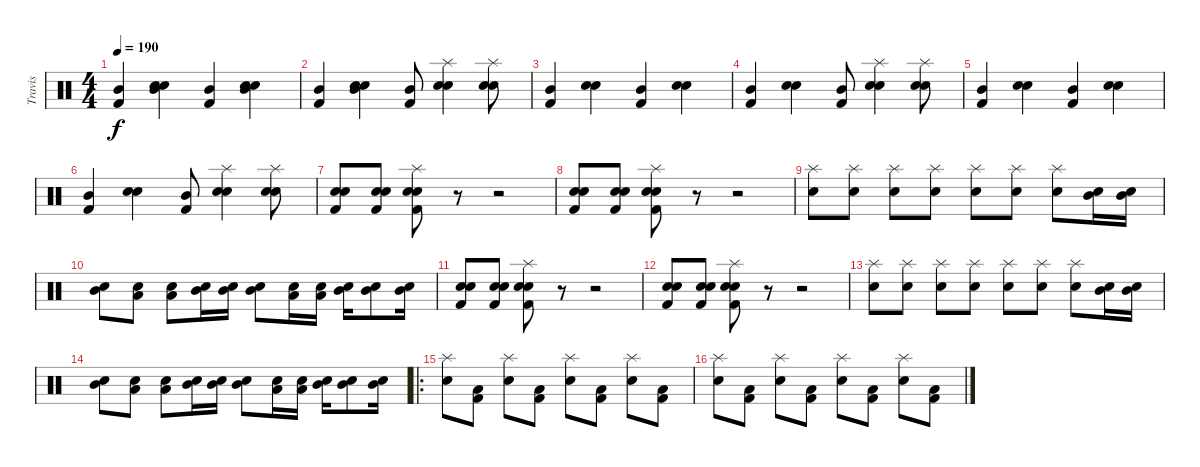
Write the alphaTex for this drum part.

\track ("Travis" "Travis") {instrument percussion}
\staff {score}
\articulation defaults
\ts (4 4)
\tempo 190
\clef neutral
\ks c
("Mid Tom (hit)" "Kick (hit) 2").4{dy f} ("Mid Tom (hit)" "Electric Snare (hit)" "Snare (hit) 2").4 ("Mid Tom (hit)" "Kick (hit) 2").4 ("Mid Tom (hit)" "Electric Snare (hit)" "Snare (hit) 2").4 |
("Mid Tom (hit)" "Kick (hit) 2").4 ("Mid Tom (hit)" "Electric Snare (hit)" "Snare (hit) 2").4 ("Mid Tom (hit)" "Kick (hit) 2").8 ("Splash (hit)" "Electric Snare (hit)" "Snare (hit) 2").4 ("Splash (hit)" "Electric Snare (hit)" "Snare (hit) 2").8 |
("Mid Tom (hit)" "Kick (hit) 2").4 ("Electric Snare (hit)" "Snare (hit) 2").4 ("Mid Tom (hit)" "Kick (hit) 2").4 ("Electric Snare (hit)" "Snare (hit) 2").4 |
("Mid Tom (hit)" "Kick (hit) 2").4 ("Electric Snare (hit)" "Snare (hit) 2").4 ("Mid Tom (hit)" "Kick (hit) 2").8 ("Splash (hit)" "Electric Snare (hit)" "Snare (hit) 2").4 ("Splash (hit)" "Electric Snare (hit)" "Snare (hit) 2").8 |
("Mid Tom (hit)" "Kick (hit) 2").4 ("Electric Snare (hit)" "Snare (hit) 2").4 ("Mid Tom (hit)" "Kick (hit) 2").4 ("Electric Snare (hit)" "Snare (hit) 2").4 |
("Mid Tom (hit)" "Kick (hit) 2").4 ("Electric Snare (hit)" "Snare (hit) 2").4 ("Mid Tom (hit)" "Kick (hit) 2").8 ("Splash (hit)" "Electric Snare (hit)" "Snare (hit) 2").4 ("Splash (hit)" "Electric Snare (hit)" "Snare (hit) 2").8 |
("Electric Snare (hit)" "Snare (hit) 2" "Kick (hit) 2").8 ("Electric Snare (hit)" "Snare (hit) 2" "Kick (hit) 2").8 ("Splash (hit)" "Electric Snare (hit)" "Snare (hit) 2" "Kick (hit) 2").8 r.8 r.2 |
("Electric Snare (hit)" "Snare (hit) 2" "Kick (hit) 2").8 ("Electric Snare (hit)" "Snare (hit) 2" "Kick (hit) 2").8 ("Splash (hit)" "Electric Snare (hit)" "Snare (hit) 2" "Kick (hit) 2").8 r.8 r.2 |
("Electric Snare (hit)" "Splash (hit)").8 ("Snare (hit) 2" "Splash (hit)").8 ("Electric Snare (hit)" "Splash (hit)").8 ("Snare (hit) 2" "Splash (hit)").8 ("Electric Snare (hit)" "Splash (hit)").8 ("Snare (hit) 2" "Splash (hit)").8 ("Electric Snare (hit)" "Splash (hit)").8 ("Mid Tom (hit)" "Snare (hit) 2").16 ("Mid Tom (hit)" "Snare (hit) 2").16 |
("Mid Tom (hit)" "Snare (hit) 2").8 ("Low Floor Tom (hit)" "Snare (hit) 2").8 ("Low Floor Tom (hit)" "Snare (hit) 2").8 ("Mid Tom (hit)" "Snare (hit) 2").16 ("Mid Tom (hit)" "Snare (hit) 2").16 ("Mid Tom (hit)" "Snare (hit) 2").8 ("Low Floor Tom (hit)" "Snare (hit) 2").16 ("Low Floor Tom (hit)" "Snare (hit) 2").16 ("Mid Tom (hit)" "Snare (hit) 2").16 ("Mid Tom (hit)" "Snare (hit) 2").8 ("Mid Tom (hit)" "Snare (hit) 2").16 |
("Electric Snare (hit)" "Snare (hit) 2" "Kick (hit) 2").8 ("Electric Snare (hit)" "Snare (hit) 2" "Kick (hit) 2").8 ("Splash (hit)" "Electric Snare (hit)" "Snare (hit) 2" "Kick (hit) 2").8 r.8 r.2 |
("Electric Snare (hit)" "Snare (hit) 2" "Kick (hit) 2").8 ("Electric Snare (hit)" "Snare (hit) 2" "Kick (hit) 2").8 ("Splash (hit)" "Electric Snare (hit)" "Snare (hit) 2" "Kick (hit) 2").8 r.8 r.2 |
("Electric Snare (hit)" "Splash (hit)").8 ("Snare (hit) 2" "Splash (hit)").8 ("Electric Snare (hit)" "Splash (hit)").8 ("Snare (hit) 2" "Splash (hit)").8 ("Electric Snare (hit)" "Splash (hit)").8 ("Snare (hit) 2" "Splash (hit)").8 ("Electric Snare (hit)" "Splash (hit)").8 ("Mid Tom (hit)" "Snare (hit) 2").16 ("Mid Tom (hit)" "Snare (hit) 2").16 |
("Mid Tom (hit)" "Snare (hit) 2").8 ("Low Floor Tom (hit)" "Snare (hit) 2").8 ("Low Floor Tom (hit)" "Snare (hit) 2").8 ("Mid Tom (hit)" "Snare (hit) 2").16 ("Mid Tom (hit)" "Snare (hit) 2").16 ("Mid Tom (hit)" "Snare (hit) 2").8 ("Low Floor Tom (hit)" "Snare (hit) 2").16 ("Low Floor Tom (hit)" "Snare (hit) 2").16 ("Mid Tom (hit)" "Snare (hit) 2").16 ("Mid Tom (hit)" "Snare (hit) 2").8 ("Mid Tom (hit)" "Snare (hit) 2").16 |
\ro
("Electric Snare (hit)" "Splash (hit)").8 ("Low Floor Tom (hit)" "Kick (hit) 2").8 ("Snare (hit) 2" "Splash (hit)").8 ("Low Floor Tom (hit)" "Kick (hit) 2").8 ("Snare (hit) 2" "Splash (hit)").8 ("Low Floor Tom (hit)" "Kick (hit) 2").8 ("Snare (hit) 2" "Splash (hit)").8 ("Low Floor Tom (hit)" "Kick (hit) 2").8 |
("Electric Snare (hit)" "Splash (hit)").8 ("Low Floor Tom (hit)" "Kick (hit) 2").8 ("Snare (hit) 2" "Splash (hit)").8 ("Low Floor Tom (hit)" "Kick (hit) 2").8 ("Snare (hit) 2" "Splash (hit)").8 ("Low Floor Tom (hit)" "Kick (hit) 2").8 ("Snare (hit) 2" "Splash (hit)").8 ("Low Floor Tom (hit)" "Kick (hit) 2").8
